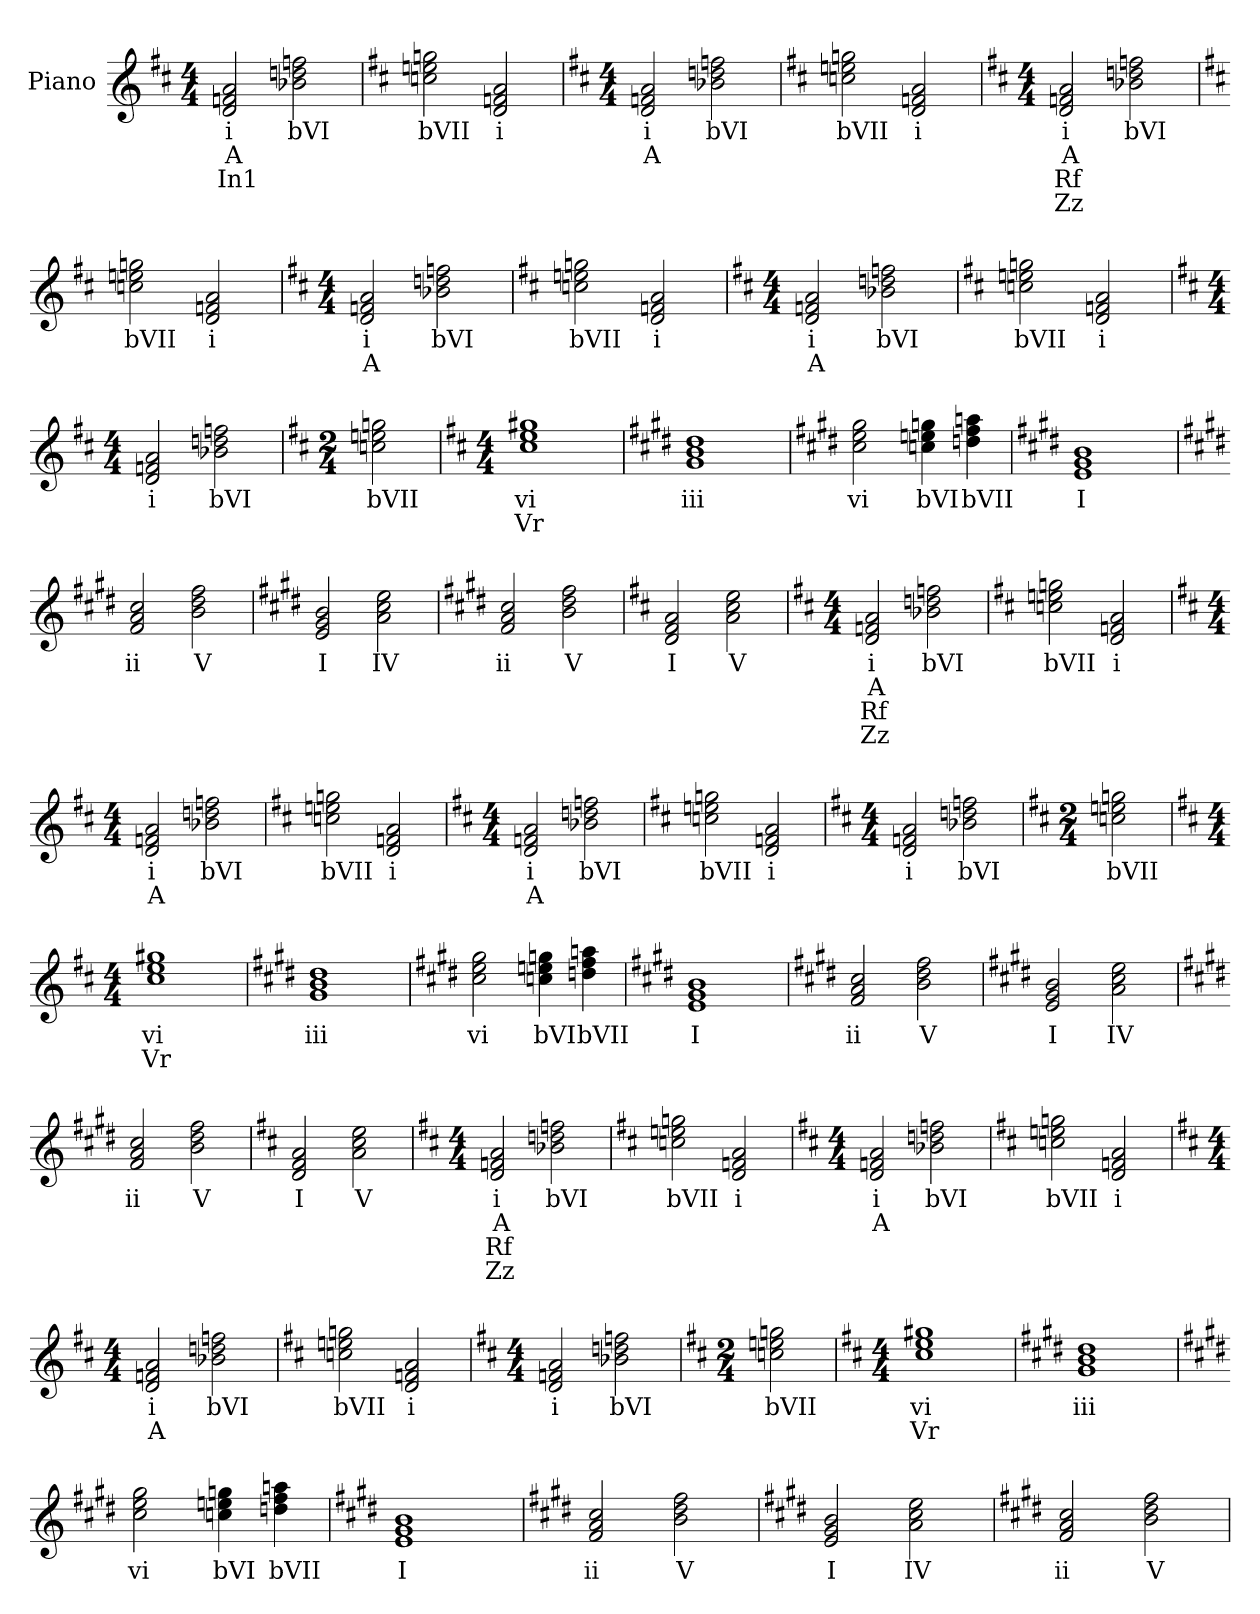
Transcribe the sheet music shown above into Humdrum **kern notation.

**kern	**text	**text	**text	**text
*part1	*part1	*part1	*part1	*part1
*staff1	*staff1	*staff1	*staff1	*staff1
*I"Piano	*	*	*	*
*I'Pno	*	*	*	*
*k[f#c#]	*	*	*	*
*D:	*	*	*	*
*M4/4	*	*	*	*
=	=	=	=	=
2d 2fn 2a	i	A	In1	.
2b-X 2ddn 2ffn	bVI	.	.	.
=	=	=	=	=
*k[f#c#]	*	*	*	*
*D:	*	*	*	*
2ccn 2een 2ggn	bVII	.	.	.
2d 2fn 2a	i	.	.	.
=	=	=	=	=
*k[f#c#]	*	*	*	*
*D:	*	*	*	*
*M4/4	*	*	*	*
2d 2fn 2a	i	A	.	.
2b-X 2ddn 2ffn	bVI	.	.	.
=	=	=	=	=
*k[f#c#]	*	*	*	*
*D:	*	*	*	*
2ccn 2een 2ggn	bVII	.	.	.
2d 2fn 2a	i	.	.	.
=	=	=	=	=
*k[f#c#]	*	*	*	*
*D:	*	*	*	*
*M4/4	*	*	*	*
2d 2fn 2a	i	A	Rf	Zz
2b-X 2ddn 2ffn	bVI	.	.	.
=	=	=	=	=
*k[f#c#]	*	*	*	*
*D:	*	*	*	*
2ccn 2een 2ggn	bVII	.	.	.
2d 2fn 2a	i	.	.	.
=	=	=	=	=
*k[f#c#]	*	*	*	*
*D:	*	*	*	*
*M4/4	*	*	*	*
2d 2fn 2a	i	A	.	.
2b-X 2ddn 2ffn	bVI	.	.	.
=	=	=	=	=
*k[f#c#]	*	*	*	*
*D:	*	*	*	*
2ccn 2een 2ggn	bVII	.	.	.
2d 2fn 2a	i	.	.	.
=	=	=	=	=
*k[f#c#]	*	*	*	*
*D:	*	*	*	*
*M4/4	*	*	*	*
2d 2fn 2a	i	A	.	.
2b-X 2ddn 2ffn	bVI	.	.	.
=	=	=	=	=
*k[f#c#]	*	*	*	*
*D:	*	*	*	*
2ccn 2een 2ggn	bVII	.	.	.
2d 2fn 2a	i	.	.	.
=	=	=	=	=
*k[f#c#]	*	*	*	*
*D:	*	*	*	*
*M4/4	*	*	*	*
2d 2fn 2a	i	.	.	.
2b-X 2ddn 2ffn	bVI	.	.	.
=	=	=	=	=
*k[f#c#]	*	*	*	*
*D:	*	*	*	*
*M2/4	*	*	*	*
2ccn 2een 2ggn	bVII	.	.	.
=	=	=	=	=
*k[f#c#]	*	*	*	*
*D:	*	*	*	*
*M4/4	*	*	*	*
1cc# 1ee 1gg#X	vi	Vr	.	.
=	=	=	=	=
*k[f#c#g#d#]	*	*	*	*
*E:	*	*	*	*
1g# 1b 1dd#	iii	.	.	.
=	=	=	=	=
*k[f#c#g#d#]	*	*	*	*
*E:	*	*	*	*
2cc# 2ee 2gg#	vi	.	.	.
4ccn 4een 4ggn	bVI	.	.	.
4ddn 4ff# 4aan	bVII	.	.	.
=	=	=	=	=
*k[f#c#g#d#]	*	*	*	*
*E:	*	*	*	*
1e 1g# 1b	I	.	.	.
=	=	=	=	=
*k[f#c#g#d#]	*	*	*	*
*E:	*	*	*	*
2f# 2a 2cc#	ii	.	.	.
2b 2dd# 2ff#	V	.	.	.
=	=	=	=	=
*k[f#c#g#d#]	*	*	*	*
*E:	*	*	*	*
2e 2g# 2b	I	.	.	.
2a 2cc# 2ee	IV	.	.	.
=	=	=	=	=
*k[f#c#g#d#]	*	*	*	*
*E:	*	*	*	*
2f# 2a 2cc#	ii	.	.	.
2b 2dd# 2ff#	V	.	.	.
=	=	=	=	=
*k[f#c#]	*	*	*	*
*D:	*	*	*	*
2d 2f# 2a	I	.	.	.
2a 2cc# 2ee	V	.	.	.
=	=	=	=	=
*k[f#c#]	*	*	*	*
*D:	*	*	*	*
*M4/4	*	*	*	*
2d 2fn 2a	i	A	Rf	Zz
2b-X 2ddn 2ffn	bVI	.	.	.
=	=	=	=	=
*k[f#c#]	*	*	*	*
*D:	*	*	*	*
2ccn 2een 2ggn	bVII	.	.	.
2d 2fn 2a	i	.	.	.
=	=	=	=	=
*k[f#c#]	*	*	*	*
*D:	*	*	*	*
*M4/4	*	*	*	*
2d 2fn 2a	i	A	.	.
2b-X 2ddn 2ffn	bVI	.	.	.
=	=	=	=	=
*k[f#c#]	*	*	*	*
*D:	*	*	*	*
2ccn 2een 2ggn	bVII	.	.	.
2d 2fn 2a	i	.	.	.
=	=	=	=	=
*k[f#c#]	*	*	*	*
*D:	*	*	*	*
*M4/4	*	*	*	*
2d 2fn 2a	i	A	.	.
2b-X 2ddn 2ffn	bVI	.	.	.
=	=	=	=	=
*k[f#c#]	*	*	*	*
*D:	*	*	*	*
2ccn 2een 2ggn	bVII	.	.	.
2d 2fn 2a	i	.	.	.
=	=	=	=	=
*k[f#c#]	*	*	*	*
*D:	*	*	*	*
*M4/4	*	*	*	*
2d 2fn 2a	i	.	.	.
2b-X 2ddn 2ffn	bVI	.	.	.
=	=	=	=	=
*k[f#c#]	*	*	*	*
*D:	*	*	*	*
*M2/4	*	*	*	*
2ccn 2een 2ggn	bVII	.	.	.
=	=	=	=	=
*k[f#c#]	*	*	*	*
*D:	*	*	*	*
*M4/4	*	*	*	*
1cc# 1ee 1gg#X	vi	Vr	.	.
=	=	=	=	=
*k[f#c#g#d#]	*	*	*	*
*E:	*	*	*	*
1g# 1b 1dd#	iii	.	.	.
=	=	=	=	=
*k[f#c#g#d#]	*	*	*	*
*E:	*	*	*	*
2cc# 2ee 2gg#	vi	.	.	.
4ccn 4een 4ggn	bVI	.	.	.
4ddn 4ff# 4aan	bVII	.	.	.
=	=	=	=	=
*k[f#c#g#d#]	*	*	*	*
*E:	*	*	*	*
1e 1g# 1b	I	.	.	.
=	=	=	=	=
*k[f#c#g#d#]	*	*	*	*
*E:	*	*	*	*
2f# 2a 2cc#	ii	.	.	.
2b 2dd# 2ff#	V	.	.	.
=	=	=	=	=
*k[f#c#g#d#]	*	*	*	*
*E:	*	*	*	*
2e 2g# 2b	I	.	.	.
2a 2cc# 2ee	IV	.	.	.
=	=	=	=	=
*k[f#c#g#d#]	*	*	*	*
*E:	*	*	*	*
2f# 2a 2cc#	ii	.	.	.
2b 2dd# 2ff#	V	.	.	.
=	=	=	=	=
*k[f#c#]	*	*	*	*
*D:	*	*	*	*
2d 2f# 2a	I	.	.	.
2a 2cc# 2ee	V	.	.	.
=	=	=	=	=
*k[f#c#]	*	*	*	*
*D:	*	*	*	*
*M4/4	*	*	*	*
2d 2fn 2a	i	A	Rf	Zz
2b-X 2ddn 2ffn	bVI	.	.	.
=	=	=	=	=
*k[f#c#]	*	*	*	*
*D:	*	*	*	*
2ccn 2een 2ggn	bVII	.	.	.
2d 2fn 2a	i	.	.	.
=	=	=	=	=
*k[f#c#]	*	*	*	*
*D:	*	*	*	*
*M4/4	*	*	*	*
2d 2fn 2a	i	A	.	.
2b-X 2ddn 2ffn	bVI	.	.	.
=	=	=	=	=
*k[f#c#]	*	*	*	*
*D:	*	*	*	*
2ccn 2een 2ggn	bVII	.	.	.
2d 2fn 2a	i	.	.	.
=	=	=	=	=
*k[f#c#]	*	*	*	*
*D:	*	*	*	*
*M4/4	*	*	*	*
2d 2fn 2a	i	A	.	.
2b-X 2ddn 2ffn	bVI	.	.	.
=	=	=	=	=
*k[f#c#]	*	*	*	*
*D:	*	*	*	*
2ccn 2een 2ggn	bVII	.	.	.
2d 2fn 2a	i	.	.	.
=	=	=	=	=
*k[f#c#]	*	*	*	*
*D:	*	*	*	*
*M4/4	*	*	*	*
2d 2fn 2a	i	.	.	.
2b-X 2ddn 2ffn	bVI	.	.	.
=	=	=	=	=
*k[f#c#]	*	*	*	*
*D:	*	*	*	*
*M2/4	*	*	*	*
2ccn 2een 2ggn	bVII	.	.	.
=	=	=	=	=
*k[f#c#]	*	*	*	*
*D:	*	*	*	*
*M4/4	*	*	*	*
1cc# 1ee 1gg#X	vi	Vr	.	.
=	=	=	=	=
*k[f#c#g#d#]	*	*	*	*
*E:	*	*	*	*
1g# 1b 1dd#	iii	.	.	.
=	=	=	=	=
*k[f#c#g#d#]	*	*	*	*
*E:	*	*	*	*
2cc# 2ee 2gg#	vi	.	.	.
4ccn 4een 4ggn	bVI	.	.	.
4ddn 4ff# 4aan	bVII	.	.	.
=	=	=	=	=
*k[f#c#g#d#]	*	*	*	*
*E:	*	*	*	*
1e 1g# 1b	I	.	.	.
=	=	=	=	=
*k[f#c#g#d#]	*	*	*	*
*E:	*	*	*	*
2f# 2a 2cc#	ii	.	.	.
2b 2dd# 2ff#	V	.	.	.
=	=	=	=	=
*k[f#c#g#d#]	*	*	*	*
*E:	*	*	*	*
2e 2g# 2b	I	.	.	.
2a 2cc# 2ee	IV	.	.	.
=	=	=	=	=
*k[f#c#g#d#]	*	*	*	*
*E:	*	*	*	*
2f# 2a 2cc#	ii	.	.	.
2b 2dd# 2ff#	V	.	.	.
=	=	=	=	=
*-	*-	*-	*-	*-
